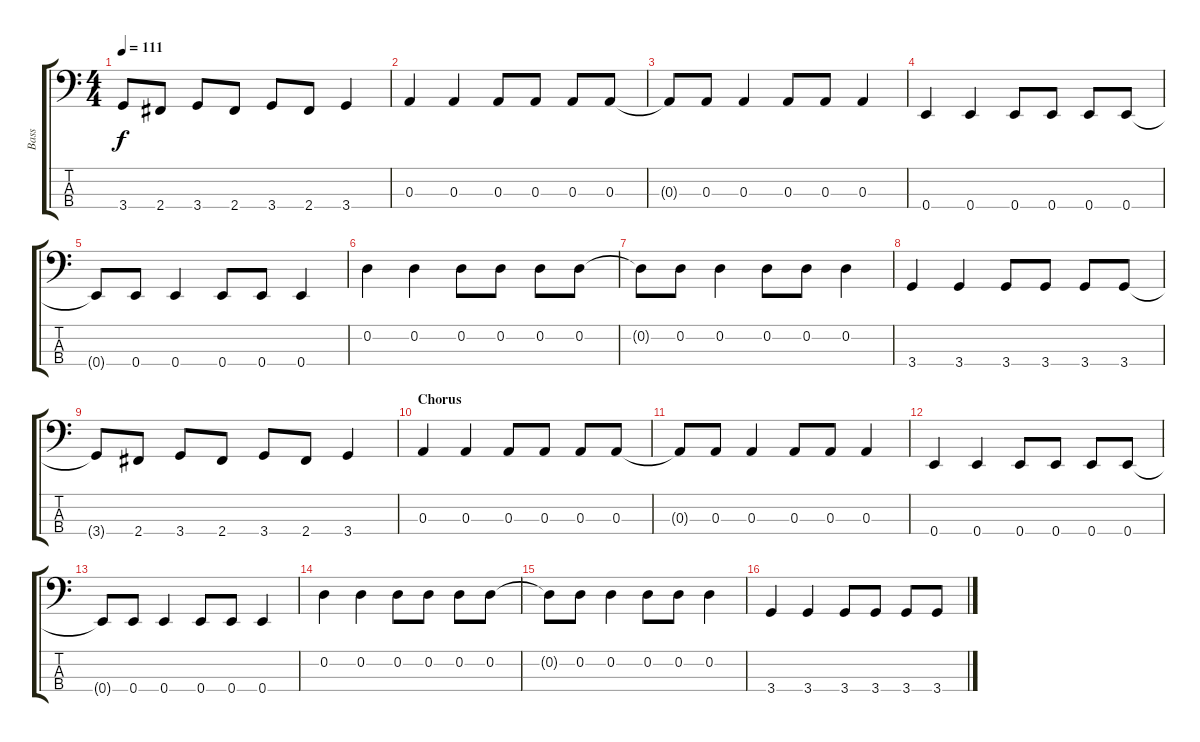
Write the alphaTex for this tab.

\track ("Bass" "Bass") {instrument electricbasspick}
\staff {score tabs}
\tuning (G2 D2 A1 E1) {hide}
\ts (4 4)
\tempo 111
\clef f4
\ks c
3.4{t}.8{dy f} 2.4.8 3.4.8 2.4.8 3.4.8 2.4.8 3.4.4 |
0.3.4 0.3.4 0.3.8 0.3.8 0.3.8 0.3.8 |
0.3{t}.8 0.3.8 0.3.4 0.3.8 0.3.8 0.3.4 |
0.4.4 0.4.4 0.4.8 0.4.8 0.4.8 0.4.8 |
0.4{t}.8 0.4.8 0.4.4 0.4.8 0.4.8 0.4.4 |
0.2.4 0.2.4 0.2.8 0.2.8 0.2.8 0.2.8 |
0.2{t}.8 0.2.8 0.2.4 0.2.8 0.2.8 0.2.4 |
3.4.4 3.4.4 3.4.8 3.4.8 3.4.8 3.4.8 |
3.4{t}.8 2.4.8 3.4.8 2.4.8 3.4.8 2.4.8 3.4.4 |
\section ("" "Chorus")
0.3.4 0.3.4 0.3.8 0.3.8 0.3.8 0.3.8 |
0.3{t}.8 0.3.8 0.3.4 0.3.8 0.3.8 0.3.4 |
0.4.4 0.4.4 0.4.8 0.4.8 0.4.8 0.4.8 |
0.4{t}.8 0.4.8 0.4.4 0.4.8 0.4.8 0.4.4 |
0.2.4 0.2.4 0.2.8 0.2.8 0.2.8 0.2.8 |
0.2{t}.8 0.2.8 0.2.4 0.2.8 0.2.8 0.2.4 |
3.4.4 3.4.4 3.4.8 3.4.8 3.4.8 3.4.8
